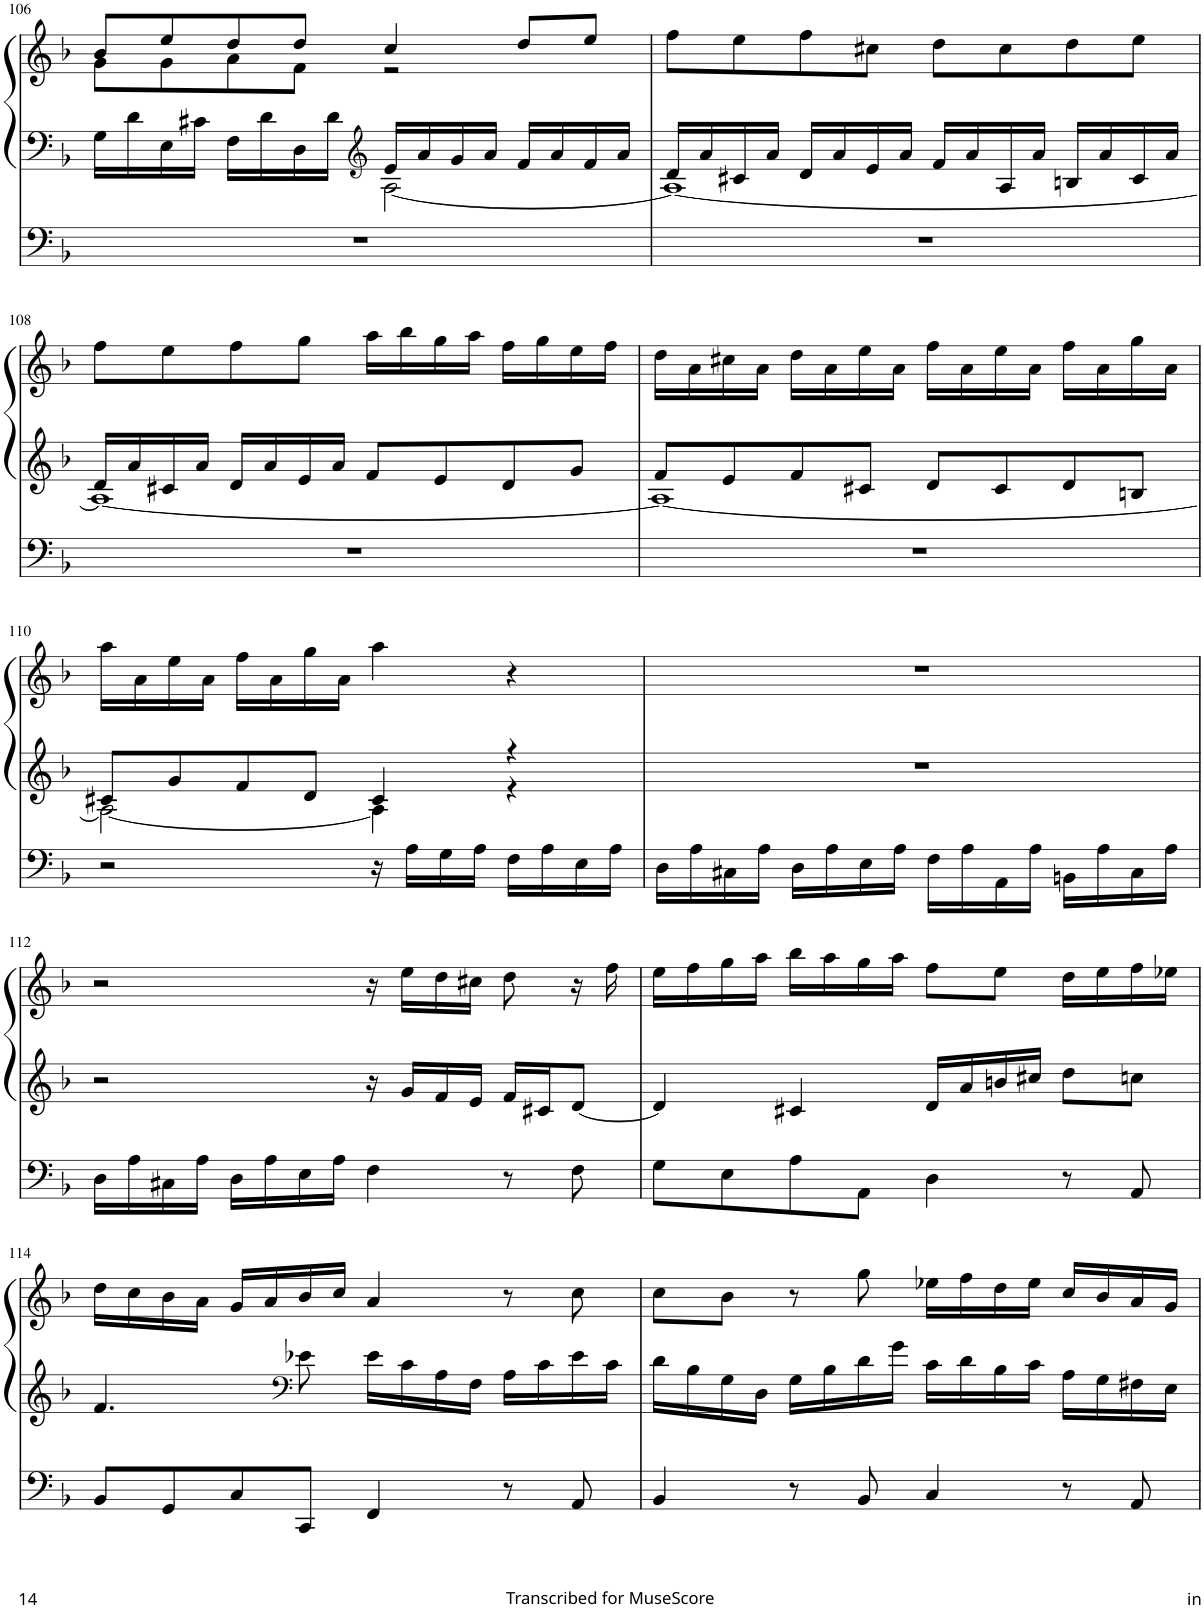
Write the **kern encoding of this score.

**kern	**kern	**kern
*part1	*part1	*part1
*staff3	*staff2	*staff1
*I"Man.	*	*
*I'Man.	*	*
!!LO:PB:g=z
*clefF4	*clefF4	*clefG2
*k[b-]	*k[b-]	*k[b-]
*M4/4	*M4/4	*M4/4
=106	=106	=106
*	*^	*^
1r	16G\LL	2ryy	8b-/L	8g\L
.	16d\	.	.	.
.	16E\	.	8ee/	8g\
.	16c#X\JJ	.	.	.
.	16F\LL	.	8dd/	8a\
.	16d\	.	.	.
.	16D\	.	8dd/J	8f\J
.	16d\JJ	.	.	.
*	*clefG2	*	*	*
.	16e/LL	[2A\	4cc/	2r
.	16a/	.	.	.
.	16g/	.	.	.
.	16a/JJ	.	.	.
.	16f/LL	.	8dd/L	.
.	16a/	.	.	.
.	16f/	.	8ee/J	.
.	16a/JJ	.	.	.
*	*	*	*v	*v
=107	=107	=107	=107
1r	16d/LL	1A_	8ff\L
.	16a/	.	.
.	16c#X/	.	8ee\
.	16a/JJ	.	.
.	16d/LL	.	8ff\
.	16a/	.	.
.	16e/	.	8cc#X\J
.	16a/JJ	.	.
.	16f/LL	.	8dd\L
.	16a/	.	.
.	16A/	.	8cc#\
.	16a/JJ	.	.
.	16Bn/LL	.	8dd\
.	16a/	.	.
.	16c#/	.	8ee\J
.	16a/JJ	.	.
!!LO:LB:g=z
=108	=108	=108	=108
1r	16d/LL	1A_	8ff\L
.	16a/	.	.
.	16c#X/	.	8ee\
.	16a/JJ	.	.
.	16d/LL	.	8ff\
.	16a/	.	.
.	16e/	.	8gg\J
.	16a/JJ	.	.
.	8f/L	.	16aa\LL
.	.	.	16bb-\
.	8e/	.	16gg\
.	.	.	16aa\JJ
.	8d/	.	16ff\LL
.	.	.	16gg\
.	8g/J	.	16ee\
.	.	.	16ff\JJ
=109	=109	=109	=109
1r	8f/L	1A_	16dd\LL
.	.	.	16a\
.	8e/	.	16cc#X\
.	.	.	16a\JJ
.	8f/	.	16dd\LL
.	.	.	16a\
.	8c#X/J	.	16ee\
.	.	.	16a\JJ
.	8d/L	.	16ff\LL
.	.	.	16a\
.	8c#/	.	16ee\
.	.	.	16a\JJ
.	8d/	.	16ff\LL
.	.	.	16a\
.	8Bn/J	.	16gg\
.	.	.	16a\JJ
!!LO:LB:g=z
=110	=110	=110	=110
2r	8c#X/L	2A\_	16aa\LL
.	.	.	16a\
.	8g/	.	16ee\
.	.	.	16a\JJ
.	8f/	.	16ff\LL
.	.	.	16a\
.	8d/J	.	16gg\
.	.	.	16a\JJ
16r	4c#/	4A\]	4aa\
16A\LL	.	.	.
16G\	.	.	.
16A\JJ	.	.	.
16F\LL	4r	4r	4r
16A\	.	.	.
16E\	.	.	.
16A\JJ	.	.	.
*	*v	*v	*
=111	=111	=111
16D\LL	1r	1r
16A\	.	.
16C#X\	.	.
16A\JJ	.	.
16D\LL	.	.
16A\	.	.
16E\	.	.
16A\JJ	.	.
16F\LL	.	.
16A\	.	.
16AA\	.	.
16A\JJ	.	.
16BBn\LL	.	.
16A\	.	.
16C#\	.	.
16A\JJ	.	.
!!LO:LB:g=z
=112	=112	=112
16D\LL	2r	2r
16A\	.	.
16C#X\	.	.
16A\JJ	.	.
16D\LL	.	.
16A\	.	.
16E\	.	.
16A\JJ	.	.
4F\	16r	16r
.	16g/LL	16ee\LL
.	16f/	16dd\
.	16e/JJ	16cc#X\JJ
8r	16f/LL	8dd\
.	16c#X/J	.
8F\	[8d/J	16r
.	.	16ff\
=113	=113	=113
8G\L	4d/]	16ee\LL
.	.	16ff\
8E\	.	16gg\
.	.	16aa\JJ
8A\	4c#X/	16bb-\LL
.	.	16aa\
8AA\J	.	16gg\
.	.	16aa\JJ
4D\	16d/LL	8ff\L
.	16a/	.
.	16bn/	8ee\J
.	16cc#X/JJ	.
8r	8dd\L	16dd\LL
.	.	16ee\
8AA/	8ccn\J	16ff\
.	.	16ee-X\JJ
!!LO:LB:g=z
=114	=114	=114
8BB-/L	4.f/	16dd\LL
.	.	16cc\
8GG/	.	16b-\
.	.	16a\JJ
8C/	.	16g/LL
.	.	16a/
*	*clefF4	*
8CC/J	8e-X\	16b-/
.	.	16cc/JJ
4FF/	16e-\LL	4a/
.	16c\	.
.	16A\	.
.	16F\JJ	.
8r	16A\LL	8r
.	16c\	.
8AA/	16e-\	8cc\
.	16c\JJ	.
=115	=115	=115
*	*^	*
4BB-/	1ryy	16d\LL	8cc\L
.	.	16B-\	.
.	.	16G\	8b-\J
.	.	16D\JJ	.
8r	.	16G\LL	8r
.	.	16B-\	.
8BB-/	.	16d\	8gg\
.	.	16g\JJ	.
4C/	.	16c\LL	16ee-X\LL
.	.	16d\	16ff\
.	.	16B-\	16dd\
.	.	16c\JJ	16ee-\JJ
8r	.	16A\LL	16cc/LL
.	.	16G\	16b-/
8AA/	.	16F#X\	16a/
.	.	16E\JJ	16g/JJ
*	*v	*v	*
=	=	=
*-	*-	*-
